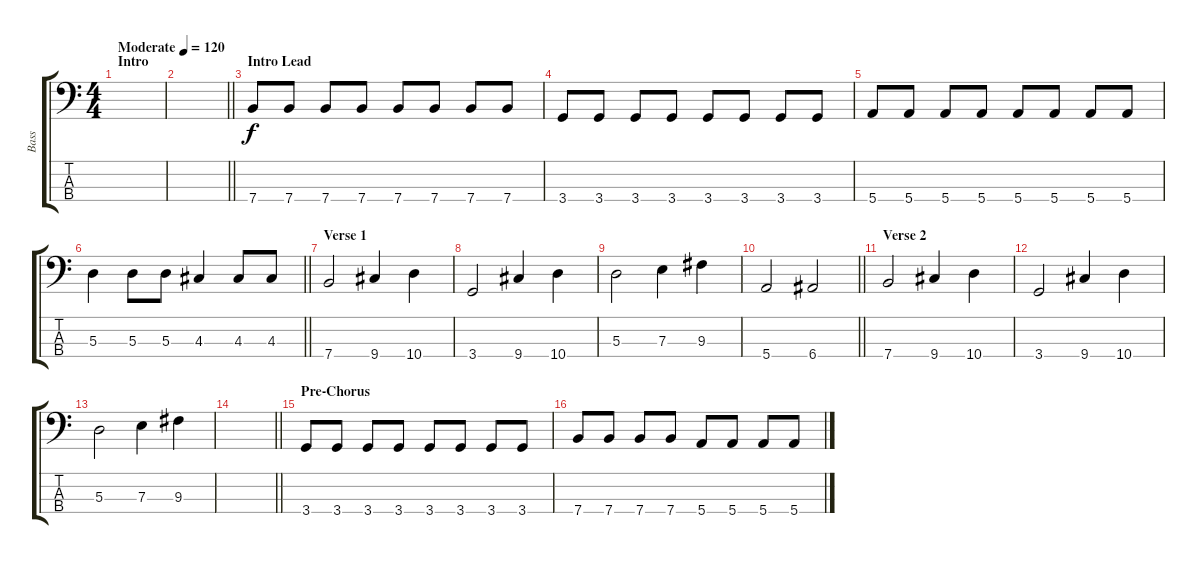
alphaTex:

\track ("Bass" "Bass") {instrument electricbassfinger}
\staff {score tabs}
\tuning (G2 D2 A1 E1) {hide}
\ts (4 4)
\section ("" "Intro")
\tempo (120 "Moderate")
\clef f4
\ks c
|
\barLineRight lightlight
|
\section ("" "Intro Lead")
7.4.8 7.4.8 7.4.8 7.4.8 7.4.8 7.4.8 7.4.8 7.4.8 |
3.4.8 3.4.8 3.4.8 3.4.8 3.4.8 3.4.8 3.4.8 3.4.8 |
5.4.8 5.4.8 5.4.8 5.4.8 5.4.8 5.4.8 5.4.8 5.4.8 |
\barLineRight lightlight
5.3.4 5.3.8 5.3.8 4.3.4 4.3.8 4.3.8 |
\section ("" "Verse 1")
7.4.2 9.4.4 10.4.4 |
3.4.2 9.4.4 10.4.4 |
5.3.2 7.3.4 9.3.4 |
\barLineRight lightlight
5.4.2 6.4.2 |
\section ("" "Verse 2")
7.4.2 9.4.4 10.4.4 |
3.4.2 9.4.4 10.4.4 |
5.3.2 7.3.4 9.3.4 |
\barLineRight lightlight
|
\section ("" "Pre-Chorus")
3.4.8 3.4.8 3.4.8 3.4.8 3.4.8 3.4.8 3.4.8 3.4.8 |
7.4.8 7.4.8 7.4.8 7.4.8 5.4.8 5.4.8 5.4.8 5.4.8
